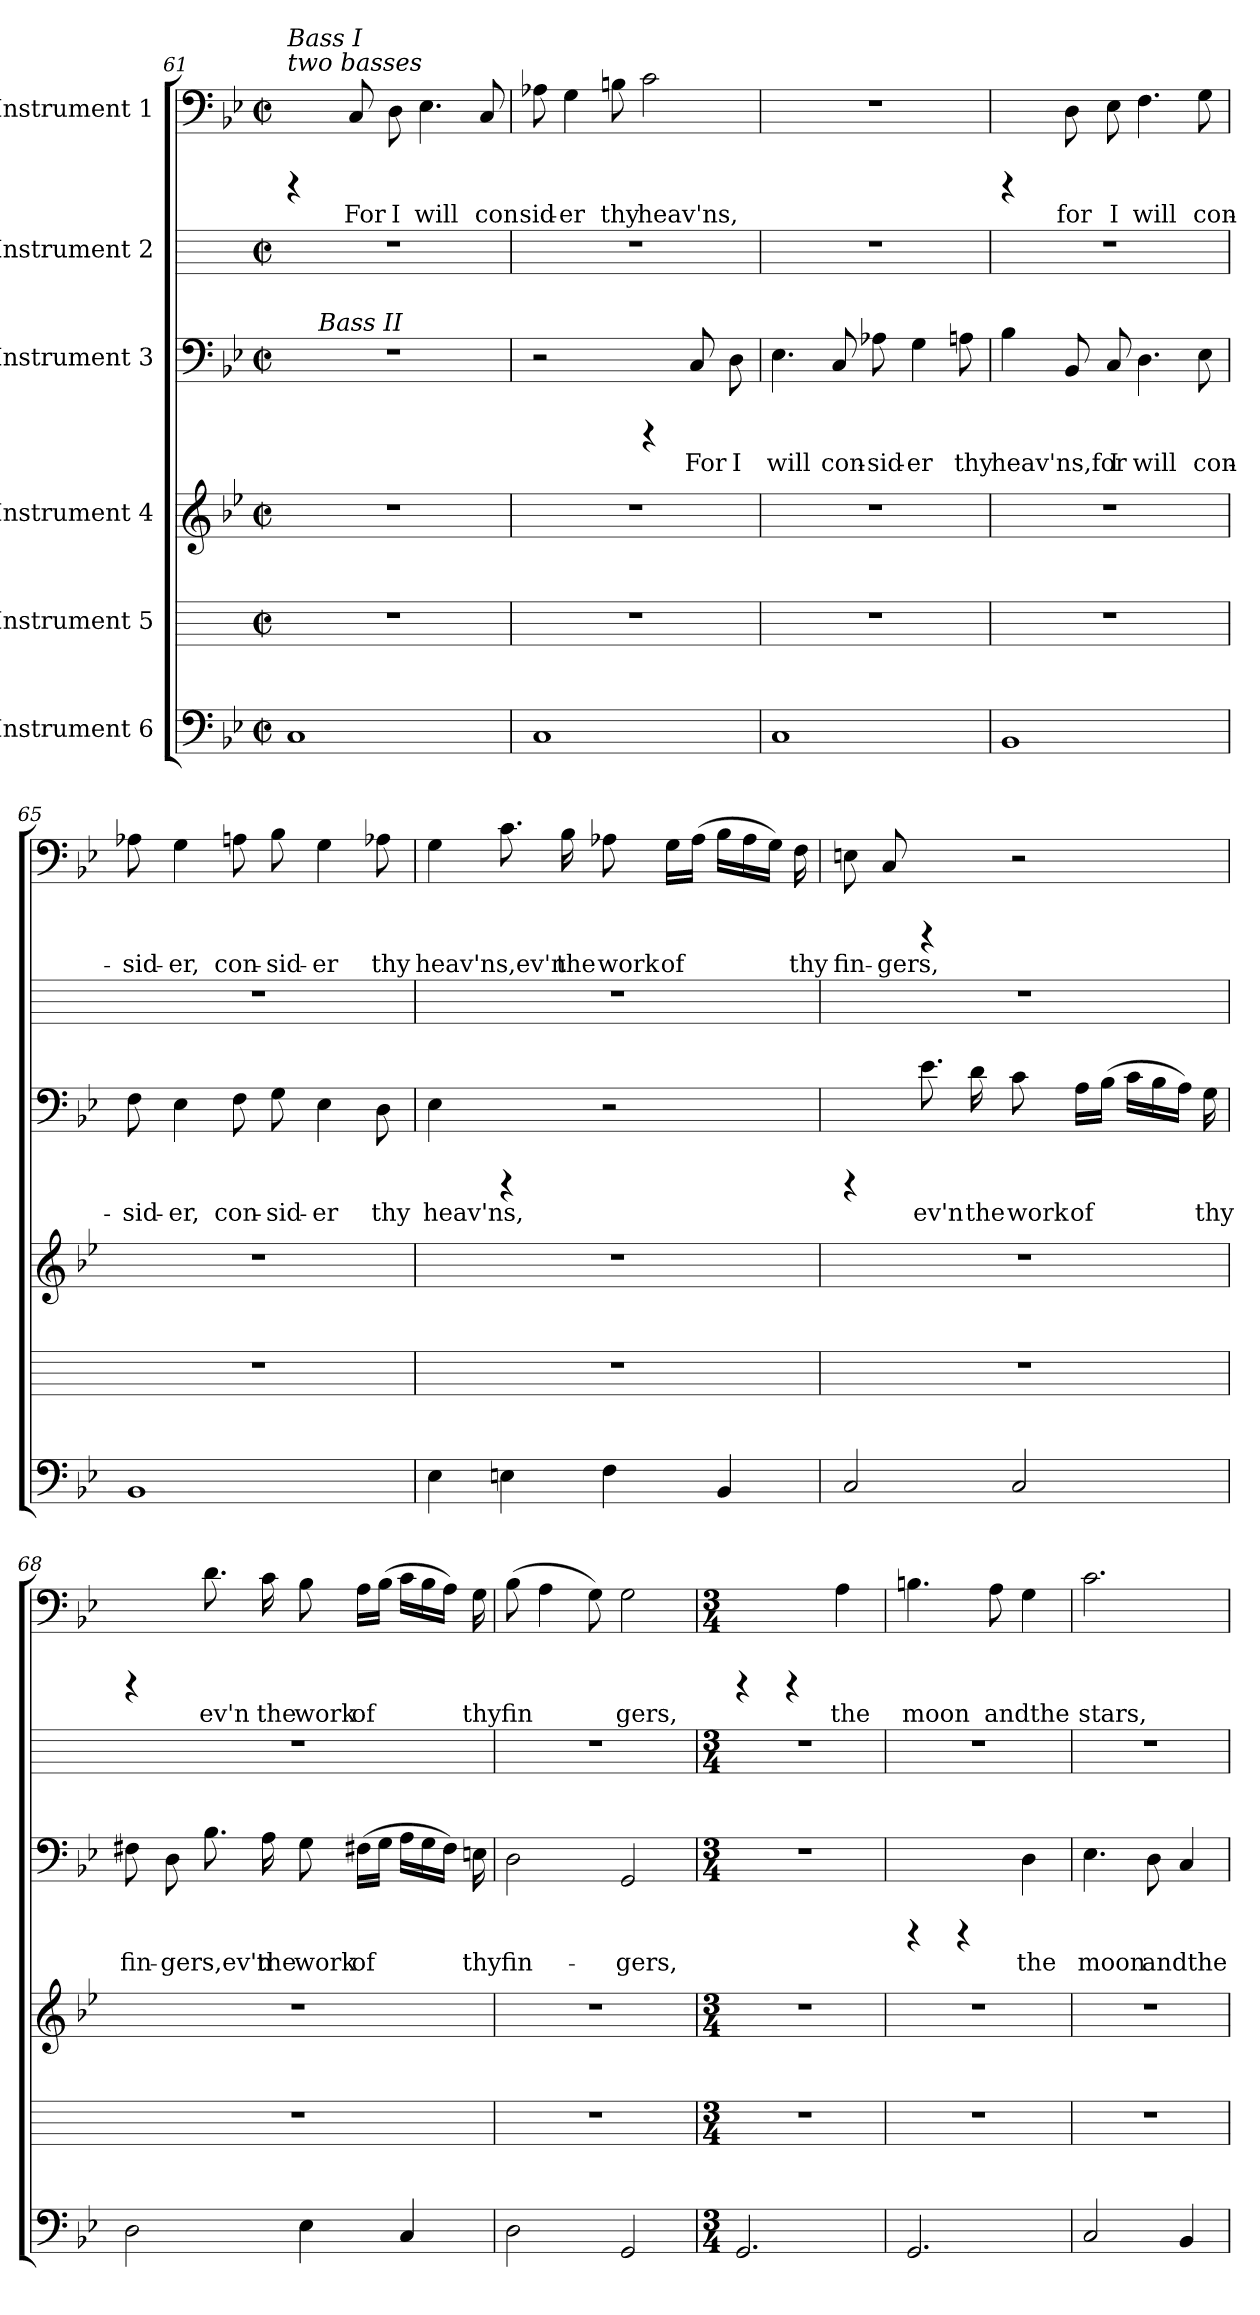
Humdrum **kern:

**kern	**text	**kern	**kern	**kern	**text	**kern	**kern	**text
*part6	*part6	*part5	*part4	*part3	*part3	*part2	*part1	*part1
*staff6	*staff6	*staff5	*staff4	*staff3	*staff3	*staff2	*staff1	*staff1
*I"Instrument 6	*	*I"Instrument 5	*I"Instrument 4	*I"Instrument 3	*	*I"Instrument 2	*I"Instrument 1	*
!!LO:PB:g=z
*clefF4	*	*	*clefG2	*clefF4	*	*	*clefF4	*
*k[b-e-]	*	*k[]	*k[b-e-]	*k[b-e-]	*	*k[]	*k[b-e-]	*
*B-:	*	*C:	*B-:	*B-:	*	*C:	*B-:	*
*M2/2	*	*M2/2	*M2/2	*M2/2	*	*M2/2	*M2/2	*
*met(c|)	*	*met(c|)	*met(c|)	*met(c|)	*	*met(c|)	*met(c|)	*
=61	=61	=61	=61	=61	=61	=61	=61	=61
!	!	!	!	!	!	!	!LO:TX:a:i:t=two basses	!
!	!	!	!	!	!	!	!LO:TX:a:i:t=Bass I	!
!	!LO:LY:a:cj	!	!	!	!	!	!	!
*	*	*	*	*^	*	*	*	*
1C	.	1r	1r	1r	8ryy	.	1r	4rCCC	.
!	!	!	!	!	!LO:TX:a:i:t=Bass II	!	!	!	!
.	.	.	.	.	2..ryy	.	.	.	.
!	!	!	!	!	!	!	!	!	!LO:LY:b:cj
.	.	.	.	.	.	.	.	8C/	For
!	!	!	!	!	!	!	!	!	!LO:LY:b:cj
.	.	.	.	.	.	.	.	8D\	I
!	!	!	!	!	!	!	!	!	!LO:LY:b:cj
.	.	.	.	.	.	.	.	4.E-\	will
!	!	!	!	!	!	!	!	!	!LO:LY:b:cj
.	.	.	.	.	.	.	.	8C/	con
=62	=62	=62	=62	=62	=62	=62	=62	=62	=62
!	!LO:LY:a:cj	!	!	!	!	!	!	!	!LO:LY:b:cj
*	*	*	*	*v	*v	*	*	*	*
1C	.	1r	1r	2r	.	1r	8A-X\	sid-
!	!	!	!	!	!	!	!	!LO:LY:b:cj
.	.	.	.	.	.	.	4G\	-er
!	!	!	!	!	!	!	!	!LO:LY:b:cj
.	.	.	.	.	.	.	8Bn\	thy
!	!	!	!	!	!	!	!	!LO:LY:b:cj
.	.	.	.	4rCCC	.	.	2c\	heav'ns,
!	!	!	!	!	!LO:LY:b:cj	!	!	!
.	.	.	.	8C/	For	.	.	.
!	!	!	!	!	!LO:LY:b:cj	!	!	!
.	.	.	.	8D\	I	.	.	.
=63	=63	=63	=63	=63	=63	=63	=63	=63
!	!LO:LY:a:cj	!	!	!	!LO:LY:b:cj	!	!	!
1C	.	1r	1r	4.E-\	will	1r	1r	.
!	!	!	!	!	!LO:LY:b:cj	!	!	!
.	.	.	.	8C/	con-	.	.	.
!	!	!	!	!	!LO:LY:b:cj	!	!	!
.	.	.	.	8A-X\	-sid-	.	.	.
!	!	!	!	!	!LO:LY:b:cj	!	!	!
.	.	.	.	4G\	-er	.	.	.
!	!	!	!	!	!LO:LY:b:cj	!	!	!
.	.	.	.	8An\	thy	.	.	.
=64	=64	=64	=64	=64	=64	=64	=64	=64
!	!LO:LY:a:cj	!	!	!	!LO:LY:b:cj	!	!	!
1BB-	.	1r	1r	4B-\	heav'ns,for	1r	4rCCC	.
!	!	!	!	!	!LO:LY:b:cj	!	!	!LO:LY:b:cj
.	.	.	.	8BB-/	.	.	8D\	for
!	!	!	!	!	!LO:LY:b:cj	!	!	!LO:LY:b:cj
.	.	.	.	8C/	I	.	8E-\	I
!	!	!	!	!	!LO:LY:b:cj	!	!	!LO:LY:b:cj
.	.	.	.	4.D\	will	.	4.F\	will
!	!	!	!	!	!LO:LY:b:cj	!	!	!LO:LY:b:cj
.	.	.	.	8E-\	con-	.	8G\	con-
=65	=65	=65	=65	=65	=65	=65	=65	=65
!	!LO:LY:a:cj	!	!	!	!LO:LY:b:cj	!	!	!LO:LY:b:cj
1BB-	.	1r	1r	8F\	-sid-	1r	8A-X\	-sid-
!	!	!	!	!	!LO:LY:b:cj	!	!	!LO:LY:b:cj
.	.	.	.	4E-\	-er,	.	4G\	-er,
!	!	!	!	!	!LO:LY:b:cj	!	!	!LO:LY:b:cj
.	.	.	.	8F\	con-	.	8An\	con-
!	!	!	!	!	!LO:LY:b:cj	!	!	!LO:LY:b:cj
.	.	.	.	8G\	-sid-	.	8B-\	-sid-
!	!	!	!	!	!LO:LY:b:cj	!	!	!LO:LY:b:cj
.	.	.	.	4E-\	-er	.	4G\	-er
!	!	!	!	!	!LO:LY:b:cj	!	!	!LO:LY:b:cj
.	.	.	.	8D\	thy	.	8A-X\	thy
!!LO:PB:g=z
=66	=66	=66	=66	=66	=66	=66	=66	=66
!	!LO:LY:a:cj	!	!	!	!LO:LY:b:cj	!	!	!LO:LY:b:cj
4E-\	.	1r	1r	4E-\	heav'ns,	1r	4G\	heav'ns,ev'n
!	!LO:LY:a:cj	!	!	!	!	!	!	!LO:LY:b:cj
4En\	.	.	.	4rCCC	.	.	8.c\	.
!	!	!	!	!	!	!	!	!LO:LY:b:cj
.	.	.	.	.	.	.	16B-\	the
!	!LO:LY:a:cj	!	!	!	!	!	!	!LO:LY:b:cj
4F\	.	.	.	2r	.	.	8A-X\	work
!	!	!	!	!	!	!	!	!LO:LY:b:cj
.	.	.	.	.	.	.	16G\L	of
!	!	!	!	!	!	!	!	!LO:LY:b:cj
.	.	.	.	.	.	.	(>16A-\J	.
!	!LO:LY:a:cj	!	!	!	!	!	!	!LO:LY:b:cj
4BB-/	.	.	.	.	.	.	16B-\L	.
!	!	!	!	!	!	!	!	!LO:LY:b:cj
.	.	.	.	.	.	.	16A-\	.
!	!	!	!	!	!	!	!	!LO:LY:b:cj
.	.	.	.	.	.	.	16G\J)	.
!	!	!	!	!	!	!	!	!LO:LY:b:cj
.	.	.	.	.	.	.	16F\	thy
=67	=67	=67	=67	=67	=67	=67	=67	=67
!	!LO:LY:a:cj	!	!	!	!	!	!	!LO:LY:b:cj
2C/	.	1r	1r	4rCCC	.	1r	8En\	fin-
!	!	!	!	!	!	!	!	!LO:LY:b:cj
.	.	.	.	.	.	.	8C/	-gers,
!	!	!	!	!	!LO:LY:b:cj	!	!	!
.	.	.	.	8.e-\	ev'n	.	4rCCC	.
!	!	!	!	!	!LO:LY:b:cj	!	!	!
.	.	.	.	16d\	the	.	.	.
!	!LO:LY:a:cj	!	!	!	!LO:LY:b:cj	!	!	!
2C/	.	.	.	8c\	work	.	2r	.
!	!	!	!	!	!LO:LY:b:cj	!	!	!
.	.	.	.	16A\L	of	.	.	.
!	!	!	!	!	!LO:LY:b:cj	!	!	!
.	.	.	.	(>16B-\J	.	.	.	.
!	!	!	!	!	!LO:LY:b:cj	!	!	!
.	.	.	.	16c\L	.	.	.	.
!	!	!	!	!	!LO:LY:b:cj	!	!	!
.	.	.	.	16B-\	.	.	.	.
!	!	!	!	!	!LO:LY:b:cj	!	!	!
.	.	.	.	16A\J)	.	.	.	.
!	!	!	!	!	!LO:LY:b:cj	!	!	!
.	.	.	.	16G\	thy	.	.	.
=68	=68	=68	=68	=68	=68	=68	=68	=68
!	!LO:LY:a:cj	!	!	!	!LO:LY:b:cj	!	!	!
2D\	.	1r	1r	8F#X\	fin-	1r	4rCCC	.
!	!	!	!	!	!LO:LY:b:cj	!	!	!
.	.	.	.	8D\	-gers,ev'n	.	.	.
!	!	!	!	!	!LO:LY:b:cj	!	!	!LO:LY:b:cj
.	.	.	.	8.B-\	.	.	8.d\	ev'n
!	!	!	!	!	!LO:LY:b:cj	!	!	!LO:LY:b:cj
.	.	.	.	16A\	the	.	16c\	the
!	!LO:LY:a:cj	!	!	!	!LO:LY:b:cj	!	!	!LO:LY:b:cj
4E-\	.	.	.	8G\	work	.	8B-\	work
!	!	!	!	!	!LO:LY:b:cj	!	!	!LO:LY:b:cj
.	.	.	.	(>16F#X\L	of	.	16A\L	of
!	!	!	!	!	!LO:LY:b:cj	!	!	!LO:LY:b:cj
.	.	.	.	16G\J	.	.	(>16B-\J	.
!	!LO:LY:a:cj	!	!	!	!LO:LY:b:cj	!	!	!LO:LY:b:cj
4C/	.	.	.	16A\L	.	.	16c\L	.
!	!	!	!	!	!LO:LY:b:cj	!	!	!LO:LY:b:cj
.	.	.	.	16G\	.	.	16B-\	.
!	!	!	!	!	!LO:LY:b:cj	!	!	!LO:LY:b:cj
.	.	.	.	16F#\J)	.	.	16A\J)	.
!	!	!	!	!	!LO:LY:b:cj	!	!	!LO:LY:b:cj
.	.	.	.	16En\	thy	.	16G\	thy
=69	=69	=69	=69	=69	=69	=69	=69	=69
!	!LO:LY:a:cj	!	!	!	!LO:LY:b:cj	!	!	!LO:LY:b:cj
2D\	.	1r	1r	2D\	fin-	1r	(>8B-\	fin-
!	!	!	!	!	!	!	!	!LO:LY:b:cj
.	.	.	.	.	.	.	4A\	--
!	!	!	!	!	!	!	!	!LO:LY:b:cj
.	.	.	.	.	.	.	8G\)	--
!	!LO:LY:a:cj	!	!	!	!LO:LY:b:cj	!	!	!LO:LY:b:cj
2GG/	.	.	.	2GG/	-gers,	.	2G\	-gers,
!!LO:LB:g=z
=70	=70	=70	=70	=70	=70	=70	=70	=70
*M3/4	*	*M3/4	*M3/4	*M3/4	*	*M3/4	*M3/4	*
!	!LO:LY:a:cj	!	!	!	!	!	!	!
2.GG/	.	2.r	2.r	2.r	.	2.r	4rCCC	.
.	.	.	.	.	.	.	4rCCC	.
!	!	!	!	!	!	!	!	!LO:LY:b:cj
.	.	.	.	.	.	.	4A\	the
=71	=71	=71	=71	=71	=71	=71	=71	=71
!	!LO:LY:a:cj	!	!	!	!	!	!	!LO:LY:b:cj
2.GG/	.	2.r	2.r	4rCCC	.	2.r	4.Bn\	moon
.	.	.	.	4rCCC	.	.	.	.
!	!	!	!	!	!	!	!	!LO:LY:b:cj
.	.	.	.	.	.	.	8A\	andthe
!	!	!	!	!	!LO:LY:b:cj	!	!	!LO:LY:b:cj
.	.	.	.	4D\	the	.	4G\	.
=72	=72	=72	=72	=72	=72	=72	=72	=72
!	!LO:LY:a:cj	!	!	!	!LO:LY:b:cj	!	!	!LO:LY:b:cj
2C/	.	2.r	2.r	4.E-\	moon	2.r	2.c\	stars,
!	!	!	!	!	!LO:LY:b:cj	!	!	!
.	.	.	.	8D\	andthe	.	.	.
!	!LO:LY:a:cj	!	!	!	!LO:LY:b:cj	!	!	!
4BB-/	.	.	.	4C/	.	.	.	.
=	=	=	=	=	=	=	=	=
*-	*-	*-	*-	*-	*-	*-	*-	*-
